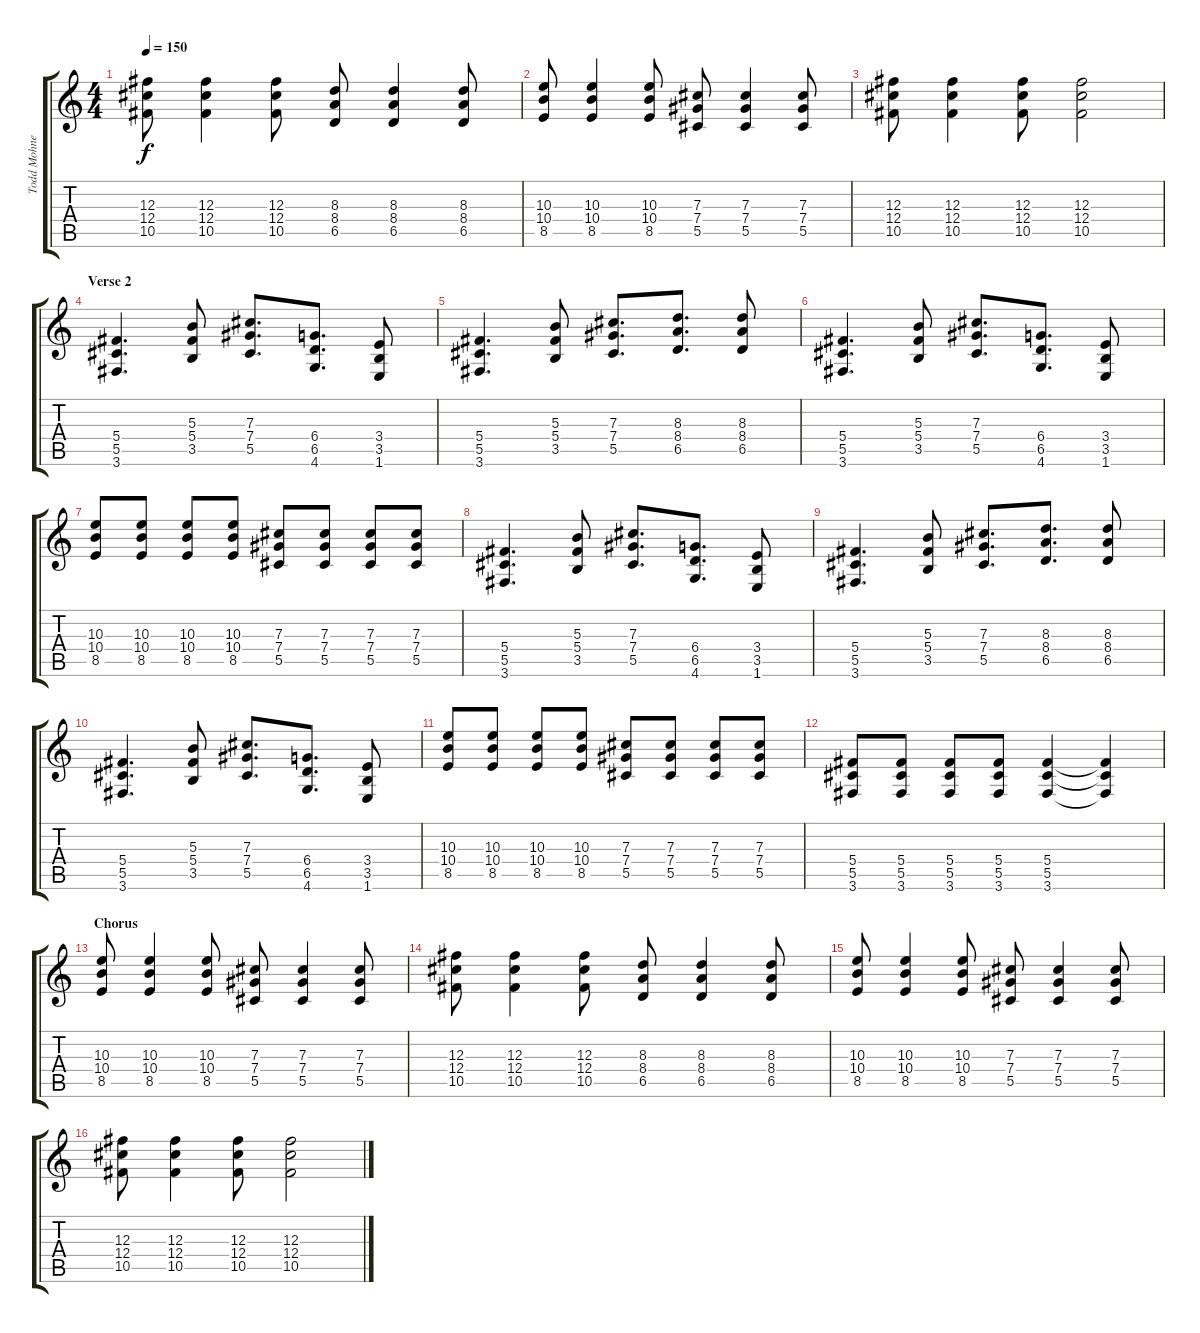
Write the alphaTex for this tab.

\track ("Todd Mohney" "Todd Mohne") {instrument overdrivenguitar}
\staff {score tabs}
\tuning (Eb4 Bb3 Gb3 Db3 Ab2 Eb2) {hide}
\ts (4 4)
\tempo 150
\clef g2
\ks c
(12.3 12.4 10.5).8{dy f} (12.3 12.4 10.5).4 (12.3 12.4 10.5).8 (8.3 8.4 6.5).8 (8.3 8.4 6.5).4 (8.3 8.4 6.5).8 |
(10.3 10.4 8.5).8 (10.3 10.4 8.5).4 (10.3 10.4 8.5).8 (7.3 7.4 5.5).8 (7.3 7.4 5.5).4 (7.3 7.4 5.5).8 |
(12.3 12.4 10.5).8 (12.3 12.4 10.5).4 (12.3 12.4 10.5).8 (12.3 12.4 10.5).2 |
\section ("" "Verse 2")
(5.4 5.5 3.6).4{d} (5.3 5.4 3.5).8 (7.3 7.4 5.5).8{d} (6.4 6.5 4.6).8{d} (3.4 3.5 1.6).8 |
(5.4 5.5 3.6).4{d} (5.3 5.4 3.5).8 (7.3 7.4 5.5).8{d} (8.3 8.4 6.5).8{d} (8.3 8.4 6.5).8 |
(5.4 5.5 3.6).4{d} (5.3 5.4 3.5).8 (7.3 7.4 5.5).8{d} (6.4 6.5 4.6).8{d} (3.4 3.5 1.6).8 |
(10.3 10.4 8.5).8 (10.3 10.4 8.5).8 (10.3 10.4 8.5).8 (10.3 10.4 8.5).8 (7.3 7.4 5.5).8 (7.3 7.4 5.5).8 (7.3 7.4 5.5).8 (7.3 7.4 5.5).8 |
(5.4 5.5 3.6).4{d} (5.3 5.4 3.5).8 (7.3 7.4 5.5).8{d} (6.4 6.5 4.6).8{d} (3.4 3.5 1.6).8 |
(5.4 5.5 3.6).4{d} (5.3 5.4 3.5).8 (7.3 7.4 5.5).8{d} (8.3 8.4 6.5).8{d} (8.3 8.4 6.5).8 |
(5.4 5.5 3.6).4{d} (5.3 5.4 3.5).8 (7.3 7.4 5.5).8{d} (6.4 6.5 4.6).8{d} (3.4 3.5 1.6).8 |
(10.3 10.4 8.5).8 (10.3 10.4 8.5).8 (10.3 10.4 8.5).8 (10.3 10.4 8.5).8 (7.3 7.4 5.5).8 (7.3 7.4 5.5).8 (7.3 7.4 5.5).8 (7.3 7.4 5.5).8 |
(5.4 5.5 3.6).8 (5.4 5.5 3.6).8 (5.4 5.5 3.6).8 (5.4 5.5 3.6).8 (5.4 5.5 3.6).4 (5.4{t} 5.5{t} 3.6{t}).4 |
\section ("" "Chorus")
(10.3 10.4 8.5).8 (10.3 10.4 8.5).4 (10.3 10.4 8.5).8 (7.3 7.4 5.5).8 (7.3 7.4 5.5).4 (7.3 7.4 5.5).8 |
(12.3 12.4 10.5).8 (12.3 12.4 10.5).4 (12.3 12.4 10.5).8 (8.3 8.4 6.5).8 (8.3 8.4 6.5).4 (8.3 8.4 6.5).8 |
(10.3 10.4 8.5).8 (10.3 10.4 8.5).4 (10.3 10.4 8.5).8 (7.3 7.4 5.5).8 (7.3 7.4 5.5).4 (7.3 7.4 5.5).8 |
(12.3 12.4 10.5).8 (12.3 12.4 10.5).4 (12.3 12.4 10.5).8 (12.3 12.4 10.5).2
